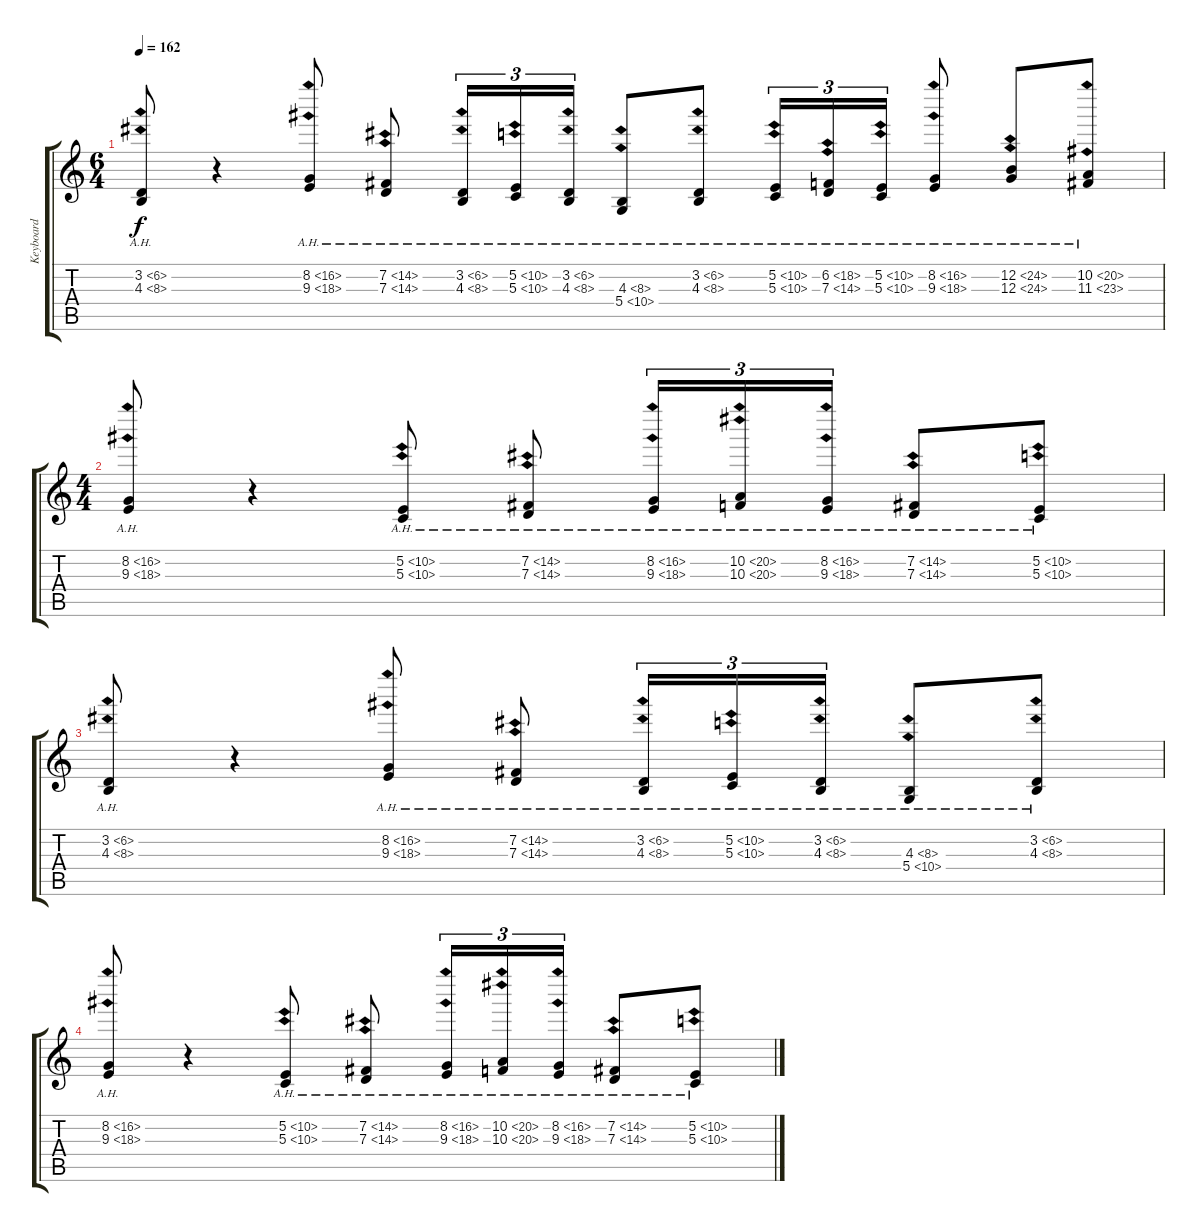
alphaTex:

\track ("Keyboard" "Keyboard") {instrument stringensemble1}
\staff {score tabs}
\tuning (E4 B3 G3 D3 A2 E2) {hide}
\ts (6 4)
\tempo 162
\clef g2
\ks c
(3.2{ah 3} 4.3{ah 4}).8{dy f} r.4 (8.2{ah 8} 9.3{ah 9}).8 (7.2{ah 7} 7.3{ah 7}).8 (3.2{ah 3} 4.3{ah 4}).16{tu (3 2)} (5.2{ah 5} 5.3{ah 5}).16{tu (3 2)} (3.2{ah 3} 4.3{ah 4}).16{tu (3 2)} (4.3{ah 4} 5.4{ah 5}).8 (3.2{ah 3} 4.3{ah 4}).8 (5.2{ah 5} 5.3{ah 5}).16{tu (3 2)} (6.2{ah 12} 7.3{ah 7}).16{tu (3 2)} (5.2{ah 5} 5.3{ah 5}).16{tu (3 2)} (8.2{ah 8} 9.3{ah 9}).8 (12.2{ah 12} 12.3{ah 12}).8 (10.2{ah 10} 11.3{ah 12}).8 |
\ts (4 4)
(8.2{ah 8} 9.3{ah 9}).8 r.4 (5.2{ah 5} 5.3{ah 5}).8 (7.2{ah 7} 7.3{ah 7}).8 (8.2{ah 8} 9.3{ah 9}).16{tu (3 2)} (10.2{ah 10} 10.3{ah 10}).16{tu (3 2)} (8.2{ah 8} 9.3{ah 9}).16{tu (3 2)} (7.2{ah 7} 7.3{ah 7}).8 (5.2{ah 5} 5.3{ah 5}).8 |
(3.2{ah 3} 4.3{ah 4}).8 r.4 (8.2{ah 8} 9.3{ah 9}).8 (7.2{ah 7} 7.3{ah 7}).8 (3.2{ah 3} 4.3{ah 4}).16{tu (3 2)} (5.2{ah 5} 5.3{ah 5}).16{tu (3 2)} (3.2{ah 3} 4.3{ah 4}).16{tu (3 2)} (4.3{ah 4} 5.4{ah 5}).8 (3.2{ah 3} 4.3{ah 4}).8 |
(8.2{ah 8} 9.3{ah 9}).8 r.4 (5.2{ah 5} 5.3{ah 5}).8 (7.2{ah 7} 7.3{ah 7}).8 (8.2{ah 8} 9.3{ah 9}).16{tu (3 2)} (10.2{ah 10} 10.3{ah 10}).16{tu (3 2)} (8.2{ah 8} 9.3{ah 9}).16{tu (3 2)} (7.2{ah 7} 7.3{ah 7}).8 (5.2{ah 5} 5.3{ah 5}).8
